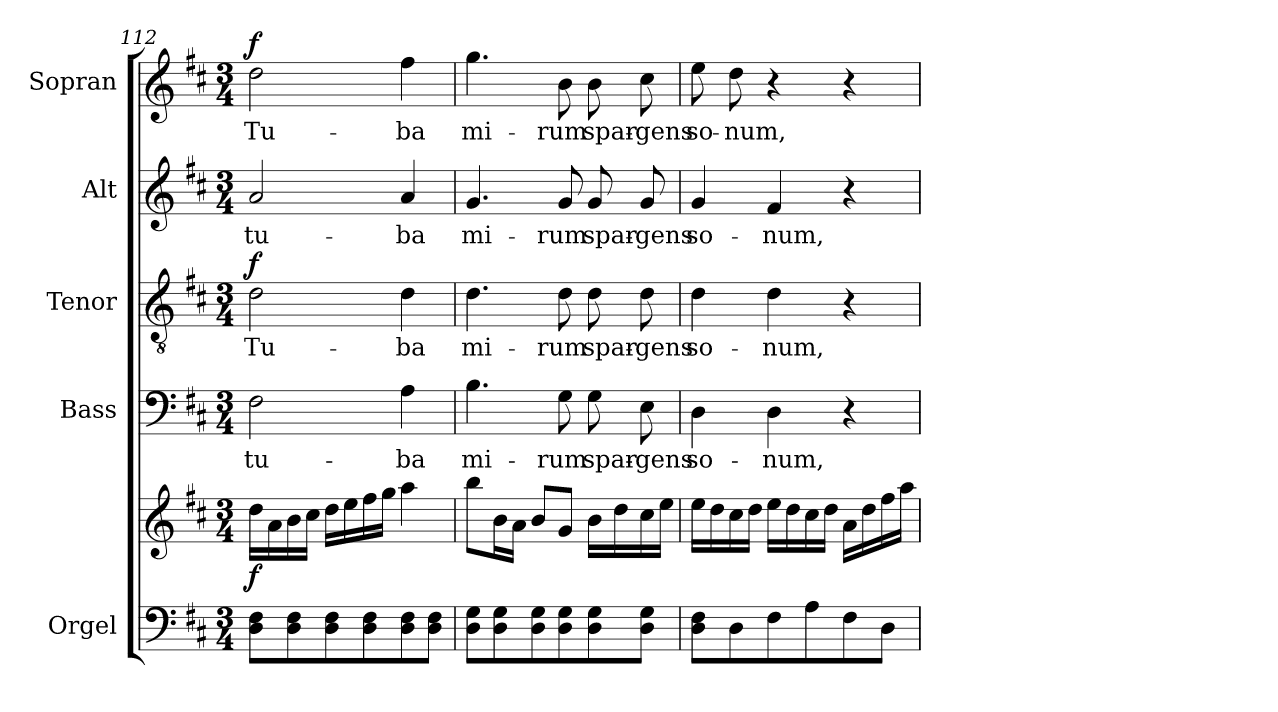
**kern	**kern	**dynam	**kern	**text	**kern	**text	**dynam	**kern	**text	**kern	**text	**dynam
*part5	*part5	*part5	*part4	*part4	*part3	*part3	*part3	*part2	*part2	*part1	*part1	*part1
*staff6	*staff5	*staff5/6	*staff4	*staff4	*staff3	*staff3	*staff3	*staff2	*staff2	*staff1	*staff1	*staff1
*I"Orgel	*	*	*I"Bass	*	*I"Tenor	*	*	*I"Alt	*	*I"Sopran	*	*
*I'Org.	*	*	*I'B.	*	*I'T.	*	*	*I'A.	*	*I'S.	*	*
*clefF4	*clefG2	*	*clefF4	*	*clefGv2	*	*	*clefG2	*	*clefG2	*	*
*k[f#c#]	*k[f#c#]	*	*k[f#c#]	*	*k[f#c#]	*	*	*k[f#c#]	*	*k[f#c#]	*	*
*D:	*D:	*	*D:	*	*D:	*	*	*D:	*	*D:	*	*
*M3/4	*M3/4	*	*M3/4	*	*M3/4	*	*	*M3/4	*	*M3/4	*	*
=112	=112	=112	=112	=112	=112	=112	=112	=112	=112	=112	=112	=112
!	!	!LO:DY:b	!	!LO:LY:b	!	!LO:LY:b	!LO:DY:a	!	!LO:LY:b	!	!LO:LY:b	!LO:DY:a
8D\ 8F#\L	16dd\LL	f	2F#\	tu-	2d\	Tu-	f	2a/	tu-	2dd\	Tu-	f
.	16a\	.	.	.	.	.	.	.	.	.	.	.
8D\ 8F#\	16b\	.	.	.	.	.	.	.	.	.	.	.
.	16cc#\JJ	.	.	.	.	.	.	.	.	.	.	.
8D\ 8F#\	16dd\LL	.	.	.	.	.	.	.	.	.	.	.
.	16ee\	.	.	.	.	.	.	.	.	.	.	.
8D\ 8F#\	16ff#\	.	.	.	.	.	.	.	.	.	.	.
.	16gg\JJ	.	.	.	.	.	.	.	.	.	.	.
!	!	!	!	!LO:LY:b	!	!LO:LY:b	!	!	!LO:LY:b	!	!LO:LY:b	!
8D\ 8F#\	4aa\	.	4A\	-ba	4d\	-ba	.	4a/	-ba	4ff#\	-ba	.
8D\ 8F#\J	.	.	.	.	.	.	.	.	.	.	.	.
=113	=113	=113	=113	=113	=113	=113	=113	=113	=113	=113	=113	=113
!	!	!	!	!LO:LY:b	!	!LO:LY:b	!	!	!LO:LY:b	!	!LO:LY:b	!
8D\ 8G\L	8bb\L	.	4.B\	mi-	4.d\	mi-	.	4.g/	mi-	4.gg\	mi-	.
8D\ 8G\	16b\L	.	.	.	.	.	.	.	.	.	.	.
.	16a\JJ	.	.	.	.	.	.	.	.	.	.	.
8D\ 8G\	8b/L	.	.	.	.	.	.	.	.	.	.	.
!	!	!	!	!LO:LY:b	!	!LO:LY:b	!	!	!LO:LY:b	!	!LO:LY:b	!
8D\ 8G\	8g/J	.	8G\	-rum	8d\	-rum	.	8g/	-rum	8b\	-rum	.
!	!	!	!	!LO:LY:b	!	!LO:LY:b	!	!	!LO:LY:b	!	!LO:LY:b	!
8D\ 8G\	16b\LL	.	8G\	spar-	8d\	spar-	.	8g/	spar-	8b\	spar-	.
.	16dd\	.	.	.	.	.	.	.	.	.	.	.
!	!	!	!	!LO:LY:b	!	!LO:LY:b	!	!	!LO:LY:b	!	!LO:LY:b	!
8D\ 8G\J	16cc#\	.	8E\	-gens	8d\	-gens	.	8g/	-gens	8cc#\	-gens	.
.	16ee\JJ	.	.	.	.	.	.	.	.	.	.	.
!!LO:LB:g=z
=114	=114	=114	=114	=114	=114	=114	=114	=114	=114	=114	=114	=114
!	!	!	!	!LO:LY:b	!	!LO:LY:b	!	!	!LO:LY:b	!	!LO:LY:b	!
8D\ 8F#\L	16ee\LL	.	4D\	so-	4d\	so-	.	4g/	so-	8ee\	so-	.
.	16dd\	.	.	.	.	.	.	.	.	.	.	.
!	!	!	!	!	!	!	!	!	!	!	!LO:LY:b	!
8D\	16cc#\	.	.	.	.	.	.	.	.	8dd\	-num,	.
.	16dd\JJ	.	.	.	.	.	.	.	.	.	.	.
!	!	!	!	!LO:LY:b	!	!LO:LY:b	!	!	!LO:LY:b	!	!	!
8F#\	16ee\LL	.	4D\	-num,	4d\	-num,	.	4f#/	-num,	4r	.	.
.	16dd\	.	.	.	.	.	.	.	.	.	.	.
8A\	16cc#\	.	.	.	.	.	.	.	.	.	.	.
.	16dd\JJ	.	.	.	.	.	.	.	.	.	.	.
8F#\	16a\LL	.	4r	.	4r	.	.	4r	.	4r	.	.
.	16dd\	.	.	.	.	.	.	.	.	.	.	.
8D\J	16ff#\	.	.	.	.	.	.	.	.	.	.	.
.	16aa\JJ	.	.	.	.	.	.	.	.	.	.	.
=	=	=	=	=	=	=	=	=	=	=	=	=
*-	*-	*-	*-	*-	*-	*-	*-	*-	*-	*-	*-	*-
